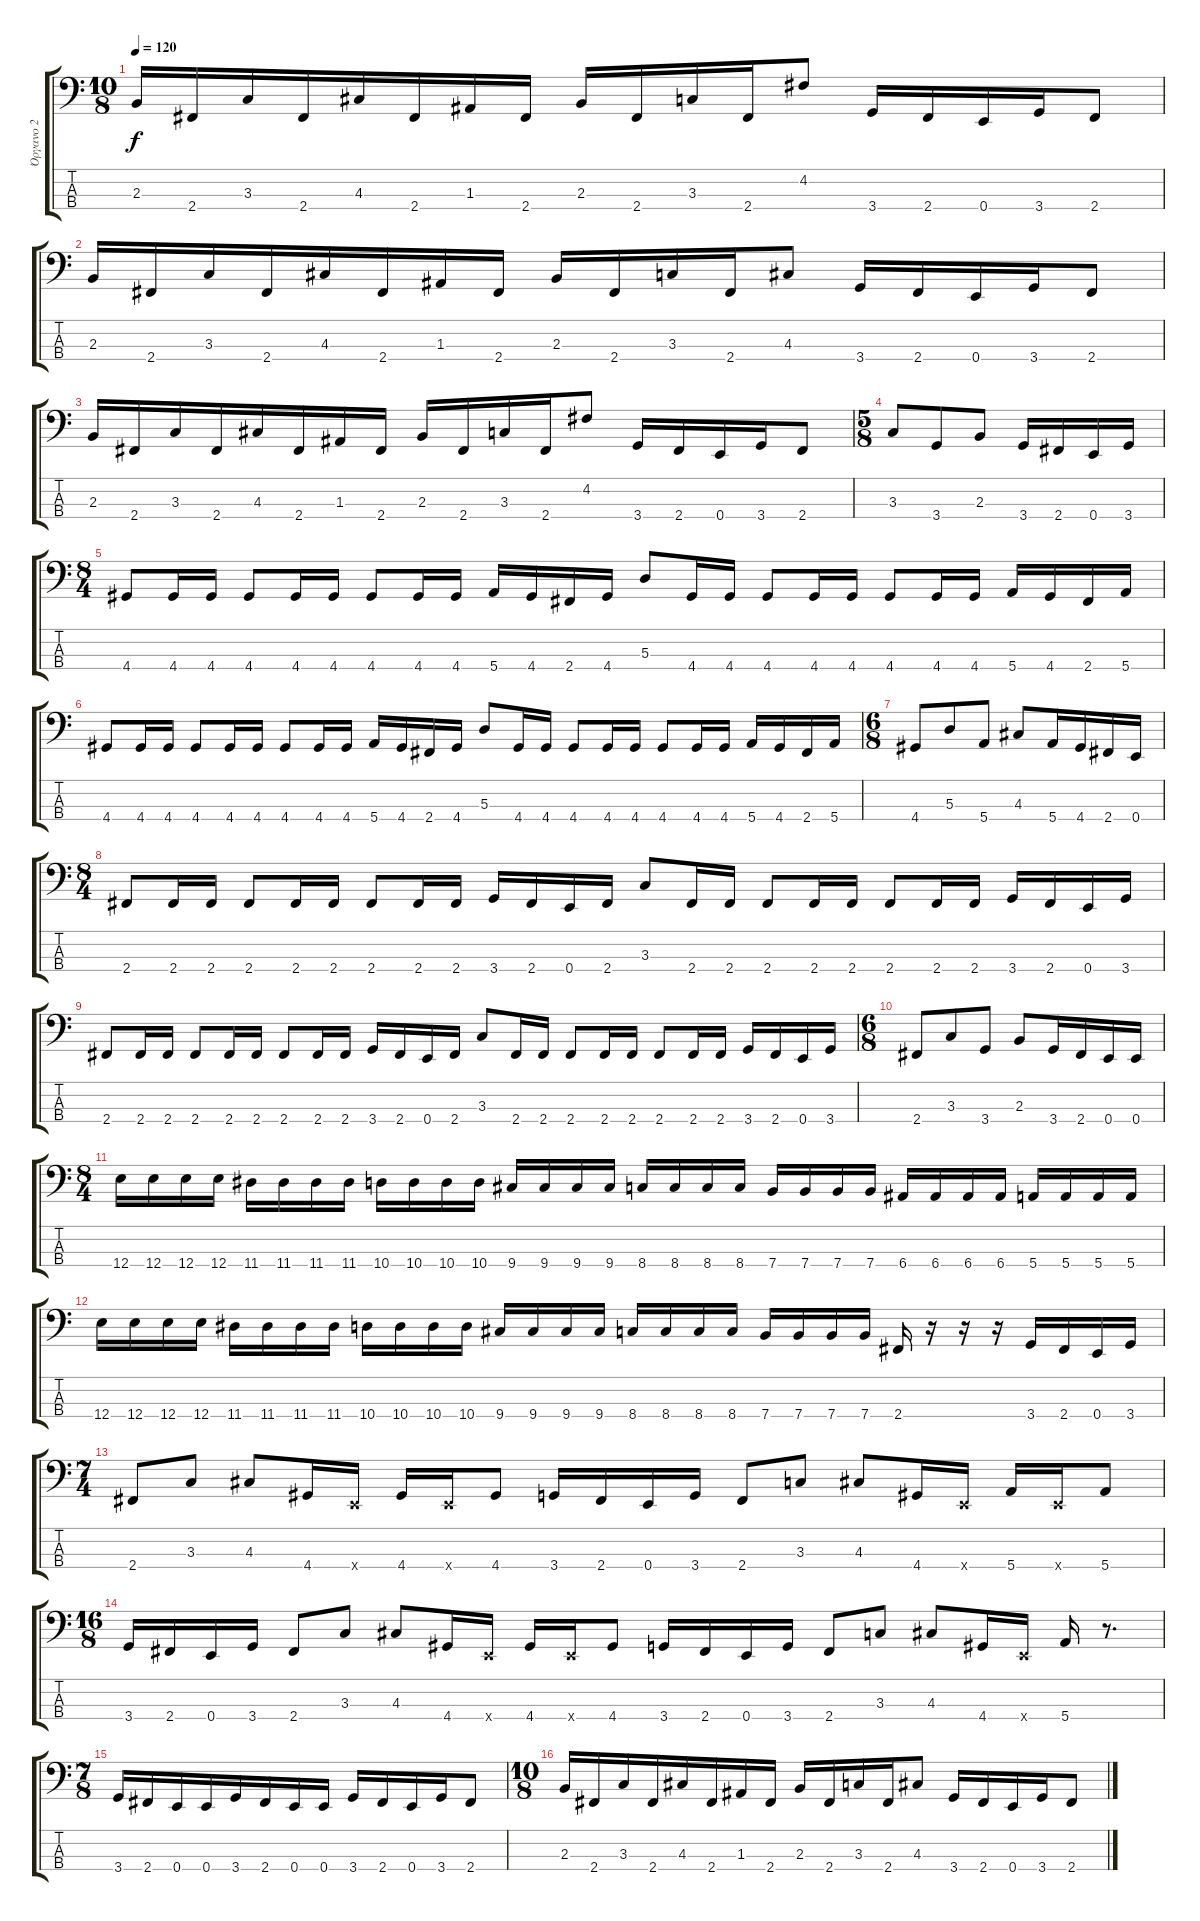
\track ("Όργανο 2" "Όργανο 2") {instrument electricbassfinger}
\staff {score tabs}
\tuning (G2 D2 A1 E1) {hide}
\ts (10 8)
\tempo 120
\clef f4
\ks c
2.3.16{dy f} 2.4.16 3.3.16 2.4.16 4.3.16 2.4.16 1.3.16 2.4.16 2.3.16 2.4.16 3.3.16 2.4.16 4.2.8 3.4.16 2.4.16 0.4.16 3.4.16 2.4.8 |
2.3.16 2.4.16 3.3.16 2.4.16 4.3.16 2.4.16 1.3.16 2.4.16 2.3.16 2.4.16 3.3.16 2.4.16 4.3.8 3.4.16 2.4.16 0.4.16 3.4.16 2.4.8 |
2.3.16 2.4.16 3.3.16 2.4.16 4.3.16 2.4.16 1.3.16 2.4.16 2.3.16 2.4.16 3.3.16 2.4.16 4.2.8 3.4.16 2.4.16 0.4.16 3.4.16 2.4.8 |
\ts (5 8)
3.3.8 3.4.8 2.3.8 3.4.16 2.4.16 0.4.16 3.4.16 |
\ts (8 4)
4.4.8 4.4.16 4.4.16 4.4.8 4.4.16 4.4.16 4.4.8 4.4.16 4.4.16 5.4.16 4.4.16 2.4.16 4.4.16 5.3.8 4.4.16 4.4.16 4.4.8 4.4.16 4.4.16 4.4.8 4.4.16 4.4.16 5.4.16 4.4.16 2.4.16 5.4.16 |
4.4.8 4.4.16 4.4.16 4.4.8 4.4.16 4.4.16 4.4.8 4.4.16 4.4.16 5.4.16 4.4.16 2.4.16 4.4.16 5.3.8 4.4.16 4.4.16 4.4.8 4.4.16 4.4.16 4.4.8 4.4.16 4.4.16 5.4.16 4.4.16 2.4.16 5.4.16 |
\ts (6 8)
4.4.8 5.3.8 5.4.8 4.3.8 5.4.16 4.4.16 2.4.16 0.4.16 |
\ts (8 4)
2.4.8 2.4.16 2.4.16 2.4.8 2.4.16 2.4.16 2.4.8 2.4.16 2.4.16 3.4.16 2.4.16 0.4.16 2.4.16 3.3.8 2.4.16 2.4.16 2.4.8 2.4.16 2.4.16 2.4.8 2.4.16 2.4.16 3.4.16 2.4.16 0.4.16 3.4.16 |
2.4.8 2.4.16 2.4.16 2.4.8 2.4.16 2.4.16 2.4.8 2.4.16 2.4.16 3.4.16 2.4.16 0.4.16 2.4.16 3.3.8 2.4.16 2.4.16 2.4.8 2.4.16 2.4.16 2.4.8 2.4.16 2.4.16 3.4.16 2.4.16 0.4.16 3.4.16 |
\ts (6 8)
2.4.8 3.3.8 3.4.8 2.3.8 3.4.16 2.4.16 0.4.16 0.4.16 |
\ts (8 4)
12.4.16 12.4.16 12.4.16 12.4.16 11.4.16 11.4.16 11.4.16 11.4.16 10.4.16 10.4.16 10.4.16 10.4.16 9.4.16 9.4.16 9.4.16 9.4.16 8.4.16 8.4.16 8.4.16 8.4.16 7.4.16 7.4.16 7.4.16 7.4.16 6.4.16 6.4.16 6.4.16 6.4.16 5.4.16 5.4.16 5.4.16 5.4.16 |
12.4.16 12.4.16 12.4.16 12.4.16 11.4.16 11.4.16 11.4.16 11.4.16 10.4.16 10.4.16 10.4.16 10.4.16 9.4.16 9.4.16 9.4.16 9.4.16 8.4.16 8.4.16 8.4.16 8.4.16 7.4.16 7.4.16 7.4.16 7.4.16 2.4.16 r.16 r.16 r.16 3.4.16 2.4.16 0.4.16 3.4.16 |
\ts (7 4)
2.4.8 3.3.8 4.3.8 4.4.16 0.4{x}.16 4.4.16 0.4{x}.16 4.4.8 3.4.16 2.4.16 0.4.16 3.4.16 2.4.8 3.3.8 4.3.8 4.4.16 0.4{x}.16 5.4.16 0.4{x}.16 5.4.8 |
\ts (16 8)
3.4.16 2.4.16 0.4.16 3.4.16 2.4.8 3.3.8 4.3.8 4.4.16 0.4{x}.16 4.4.16 0.4{x}.16 4.4.8 3.4.16 2.4.16 0.4.16 3.4.16 2.4.8 3.3.8 4.3.8 4.4.16 0.4{x}.16 5.4.16 r.8{d} |
\ts (7 8)
3.4.16 2.4.16 0.4.16 0.4.16 3.4.16 2.4.16 0.4.16 0.4.16 3.4.16 2.4.16 0.4.16 3.4.16 2.4.8 |
\ts (10 8)
2.3.16 2.4.16 3.3.16 2.4.16 4.3.16 2.4.16 1.3.16 2.4.16 2.3.16 2.4.16 3.3.16 2.4.16 4.3.8 3.4.16 2.4.16 0.4.16 3.4.16 2.4.8
